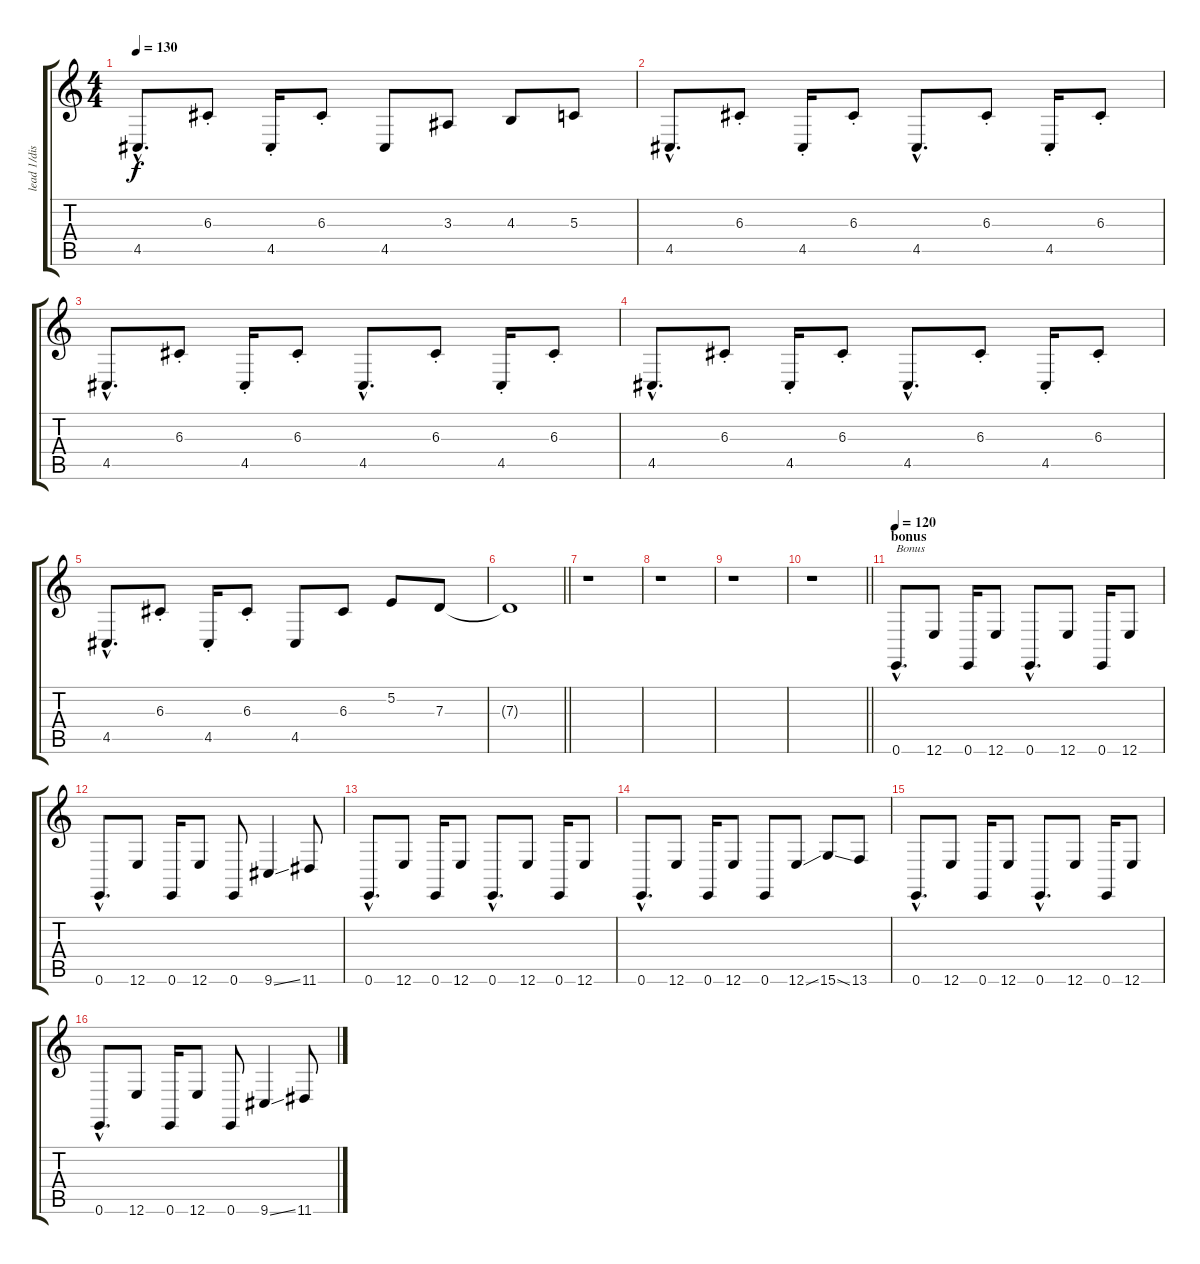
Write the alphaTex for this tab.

\track ("lead 1/distortion guitar" "lead 1/dis") {instrument lead5charang}
\staff {score tabs}
\tuning (E4 B3 G3 D3 A2 E2) {hide}
\ts (4 4)
\tempo 130
\clef g2
\ks c
4.5{hac}.8{d dy f} 6.3{st}.8 4.5{st}.16 6.3{st}.8 4.5.8 3.3.8 4.3.8 5.3.8 |
4.5{hac}.8{d} 6.3{st}.8 4.5{st}.16 6.3{st}.8 4.5{hac}.8{d} 6.3{st}.8 4.5{st}.16 6.3{st}.8 |
4.5{hac}.8{d} 6.3{st}.8 4.5{st}.16 6.3{st}.8 4.5{hac}.8{d} 6.3{st}.8 4.5{st}.16 6.3{st}.8 |
4.5{hac}.8{d} 6.3{st}.8 4.5{st}.16 6.3{st}.8 4.5{hac}.8{d} 6.3{st}.8 4.5{st}.16 6.3{st}.8 |
4.5{hac}.8{d} 6.3{st}.8 4.5{st}.16 6.3{st}.8 4.5.8 6.3.8 5.2.8 7.3.8{volume 3} |
\barLineRight lightlight
7.3{t}.1 |
r.1 |
r.1 |
r.1 |
\barLineRight lightlight
r.1 |
\section ("" "bonus")
\tempo 120
0.6{hac}.8{d txt "Bonus" volume 16 instrument distortionguitar} 12.6.8 0.6.16 12.6.8 0.6{hac}.8{d} 12.6.8 0.6.16 12.6.8 |
0.6{hac}.8{d} 12.6.8 0.6.16 12.6.8 0.6.8 9.6{ss}.4 11.6.8 |
0.6{hac}.8{d} 12.6.8 0.6.16 12.6.8 0.6{hac}.8{d} 12.6.8 0.6.16 12.6.8 |
0.6{hac}.8{d} 12.6.8 0.6.16 12.6.8 0.6.8 12.6{ss}.8 15.6{ss}.8 13.6.8 |
0.6{hac}.8{d} 12.6.8 0.6.16 12.6.8 0.6{hac}.8{d} 12.6.8 0.6.16 12.6.8 |
0.6{hac}.8{d} 12.6.8 0.6.16 12.6.8 0.6.8 9.6{ss}.4 11.6.8
